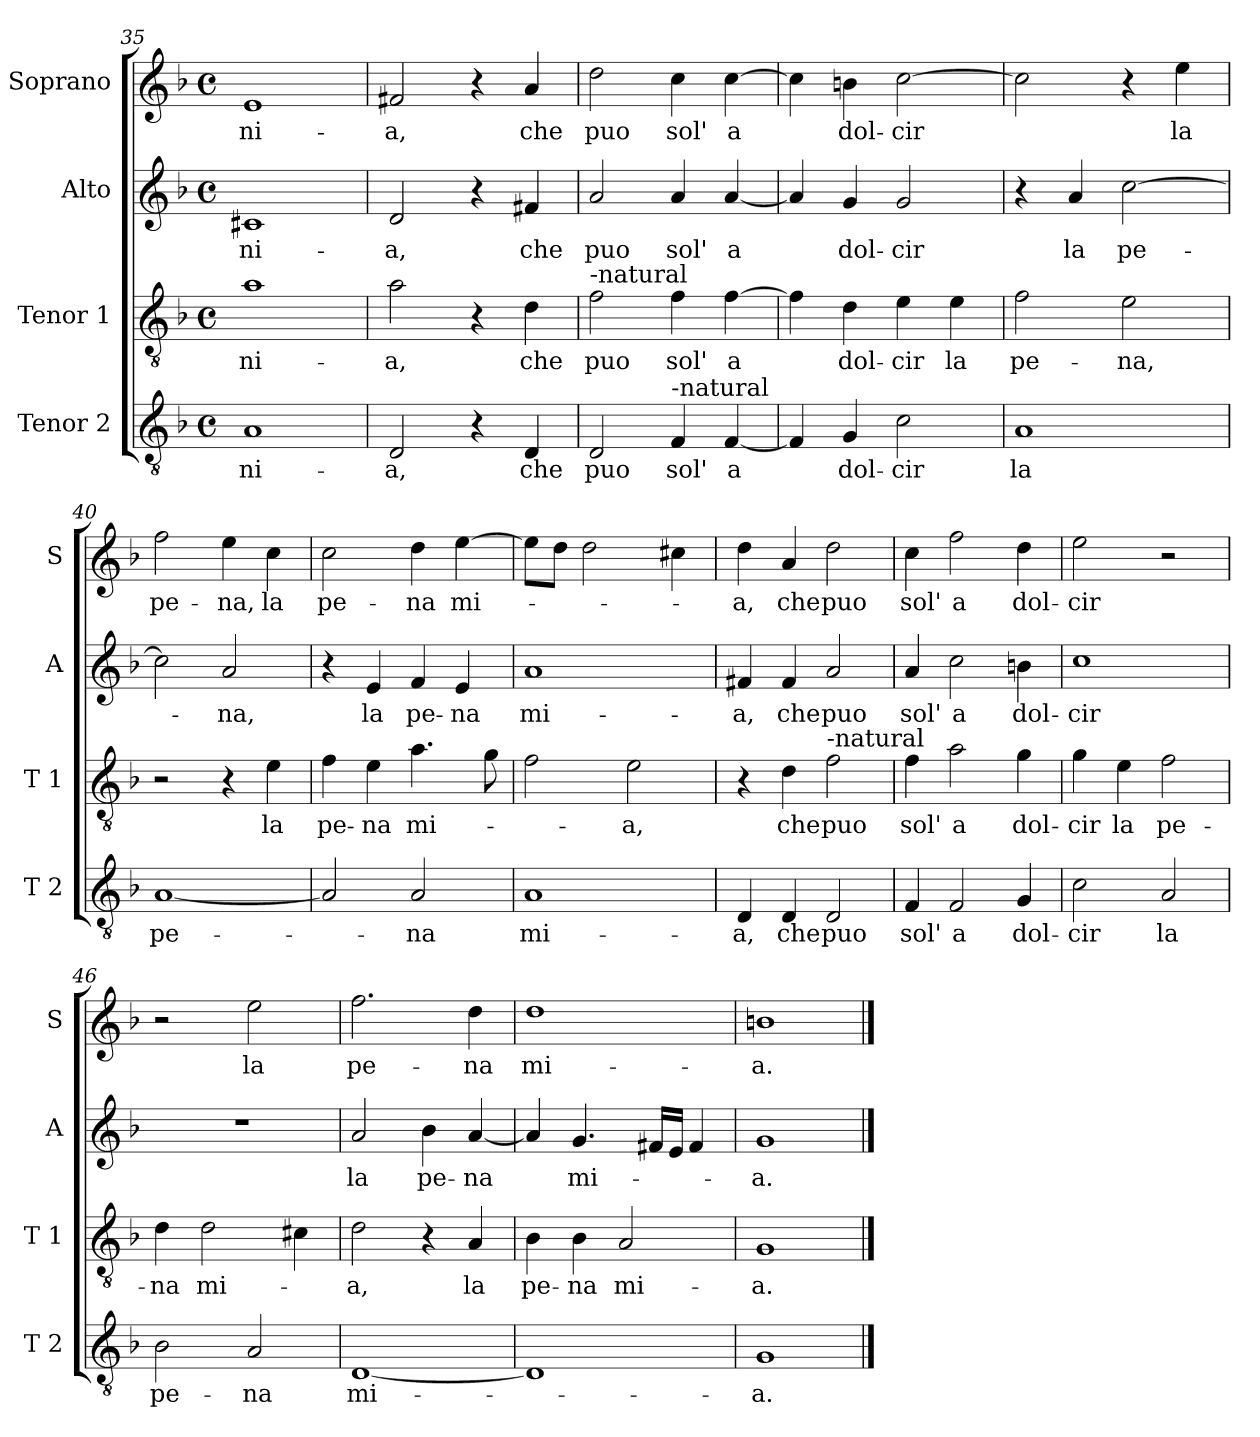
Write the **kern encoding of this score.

**kern	**text	**kern	**text	**kern	**text	**kern	**text
*part4	*part4	*part3	*part3	*part2	*part2	*part1	*part1
*staff4	*staff4	*staff3	*staff3	*staff2	*staff2	*staff1	*staff1
*I"Tenor 2	*	*I"Tenor 1	*	*I"Alto	*	*I"Soprano	*
*I'T 2	*	*I'T 1	*	*I'A	*	*I'S	*
*clefGv2	*	*clefGv2	*	*clefG2	*	*clefG2	*
*k[b-]	*	*k[b-]	*	*k[b-]	*	*k[b-]	*
*F:	*	*F:	*	*F:	*	*F:	*
*M4/4	*	*M4/4	*	*M4/4	*	*M4/4	*
*met(c)	*	*met(c)	*	*met(c)	*	*met(c)	*
=35	=35	=35	=35	=35	=35	=35	=35
!	!LO:LY:b	!	!LO:LY:b	!	!LO:LY:b	!	!LO:LY:b
1A	-ni-	1a	-ni-	1c#X	-ni-	1e	-ni-
=36	=36	=36	=36	=36	=36	=36	=36
!	!LO:LY:b	!	!LO:LY:b	!	!LO:LY:b	!	!LO:LY:b
2D/	-a,	2a\	-a,	2d/	-a,	2f#X/	-a,
4r	.	4r	.	4r	.	4r	.
!	!LO:LY:b	!	!LO:LY:b	!	!LO:LY:b	!	!LO:LY:b
4D/	che	4d\	che	4f#X/	che	4a/	che
=37	=37	=37	=37	=37	=37	=37	=37
!	!	!LO:TX:a:t=-natural	!	!	!	!	!
!	!LO:LY:b	!	!LO:LY:b	!	!LO:LY:b	!	!LO:LY:b
2D/	puo	2f\	puo	2a/	puo	2dd\	puo
!LO:TX:a:t=-natural	!	!	!	!	!	!	!
!	!LO:LY:b	!	!LO:LY:b	!	!LO:LY:b	!	!LO:LY:b
4F/	sol'	4f\	sol'	4a/	sol'	4cc\	sol'
!	!LO:LY:b	!	!LO:LY:b	!	!LO:LY:b	!	!LO:LY:b
[4F/	a	[4f\	a	[4a/	a	[4cc\	a
!!LO:LB:g=z
=38	=38	=38	=38	=38	=38	=38	=38
4F/]	.	4f\]	.	4a/]	.	4cc\]	.
!	!LO:LY:b	!	!LO:LY:b	!	!LO:LY:b	!	!LO:LY:b
4G/	dol-	4d\	dol-	4g/	dol-	4bn\	dol-
!	!LO:LY:b	!	!LO:LY:b	!	!LO:LY:b	!	!LO:LY:b
2c\	-cir	4e\	-cir	2g/	-cir	[2cc\	-cir
!	!	!	!LO:LY:b	!	!	!	!
.	.	4e\	la	.	.	.	.
=39	=39	=39	=39	=39	=39	=39	=39
!	!LO:LY:b	!	!LO:LY:b	!	!	!	!
1A	la	2f\	pe-	4r	.	2cc\]	.
!	!	!	!	!	!LO:LY:b	!	!
.	.	.	.	4a/	la	.	.
!	!	!	!LO:LY:b	!	!LO:LY:b	!	!
.	.	2e\	-na,	[2cc\	pe-	4r	.
!	!	!	!	!	!	!	!LO:LY:b
.	.	.	.	.	.	4ee\	la
=40	=40	=40	=40	=40	=40	=40	=40
!	!LO:LY:b	!	!	!	!	!	!LO:LY:b
[1A	pe-	2r	.	2cc\]	.	2ff\	pe-
!	!	!	!	!	!LO:LY:b	!	!LO:LY:b
.	.	4r	.	2a/	-na,	4ee\	-na,
!	!	!	!LO:LY:b	!	!	!	!LO:LY:b
.	.	4e\	la	.	.	4cc\	la
=41	=41	=41	=41	=41	=41	=41	=41
!	!	!	!LO:LY:b	!	!	!	!LO:LY:b
2A/]	.	4f\	pe-	4r	.	2cc\	pe-
!	!	!	!LO:LY:b	!	!LO:LY:b	!	!
.	.	4e\	-na	4e/	la	.	.
!	!LO:LY:b	!	!LO:LY:b	!	!LO:LY:b	!	!LO:LY:b
2A/	-na	4.a\	mi-	4f/	pe-	4dd\	-na
!	!	!	!	!	!LO:LY:b	!	!LO:LY:b
.	.	.	.	4e/	-na	[4ee\	mi-
.	.	8g\	.	.	.	.	.
=42	=42	=42	=42	=42	=42	=42	=42
!	!LO:LY:b	!	!	!	!LO:LY:b	!	!
1A	mi-	2f\	.	1a	mi-	8ee\L]	.
.	.	.	.	.	.	8dd\J	.
.	.	.	.	.	.	2dd\	.
!	!	!	!LO:LY:b	!	!	!	!
.	.	2e\	-a,	.	.	.	.
.	.	.	.	.	.	4cc#X\	.
=43	=43	=43	=43	=43	=43	=43	=43
!	!LO:LY:b	!	!	!	!LO:LY:b	!	!LO:LY:b
4D/	-a,	4r	.	4f#X/	-a,	4dd\	-a,
!	!LO:LY:b	!	!LO:LY:b	!	!LO:LY:b	!	!LO:LY:b
4D/	che	4d\	che	4f#/	che	4a/	che
!	!	!LO:TX:a:t=-natural	!	!	!	!	!
!	!LO:LY:b	!	!LO:LY:b	!	!LO:LY:b	!	!LO:LY:b
2D/	puo	2f\	puo	2a/	puo	2dd\	puo
!!LO:LB:g=z
=44	=44	=44	=44	=44	=44	=44	=44
!	!LO:LY:b	!	!LO:LY:b	!	!LO:LY:b	!	!LO:LY:b
4F/	sol'	4f\	sol'	4a/	sol'	4cc\	sol'
!	!LO:LY:b	!	!LO:LY:b	!	!LO:LY:b	!	!LO:LY:b
2F/	a	2a\	a	2cc\	a	2ff\	a
!	!LO:LY:b	!	!LO:LY:b	!	!LO:LY:b	!	!LO:LY:b
4G/	dol-	4g\	dol-	4bn\	dol-	4dd\	dol-
=45	=45	=45	=45	=45	=45	=45	=45
!	!LO:LY:b	!	!LO:LY:b	!	!LO:LY:b	!	!LO:LY:b
2c\	-cir	4g\	-cir	1cc	-cir	2ee\	-cir
!	!	!	!LO:LY:b	!	!	!	!
.	.	4e\	la	.	.	.	.
!	!LO:LY:b	!	!LO:LY:b	!	!	!	!
2A/	la	2f\	pe-	.	.	2r	.
=46	=46	=46	=46	=46	=46	=46	=46
!	!LO:LY:b	!	!LO:LY:b	!	!	!	!
2B-\	pe-	4d\	-na	1r	.	2r	.
!	!	!	!LO:LY:b	!	!	!	!
.	.	2d\	mi-	.	.	.	.
!	!LO:LY:b	!	!	!	!	!	!LO:LY:b
2A/	-na	.	.	.	.	2ee\	la
.	.	4c#X\	.	.	.	.	.
=47	=47	=47	=47	=47	=47	=47	=47
!	!LO:LY:b	!	!LO:LY:b	!	!LO:LY:b	!	!LO:LY:b
[1D	mi-	2d\	-a,	2a/	la	2.ff\	pe-
!	!	!	!	!	!LO:LY:b	!	!
.	.	4r	.	4b-\	pe-	.	.
!	!	!	!LO:LY:b	!	!LO:LY:b	!	!LO:LY:b
.	.	4A/	la	[4a/	-na	4dd\	-na
=48	=48	=48	=48	=48	=48	=48	=48
!	!	!	!LO:LY:b	!	!	!	!LO:LY:b
1D]	.	4B-\	pe-	4a/]	.	1dd	mi-
!	!	!	!LO:LY:b	!	!LO:LY:b	!	!
.	.	4B-\	-na	4.g/	mi-	.	.
!	!	!	!LO:LY:b	!	!	!	!
.	.	2A/	mi-	.	.	.	.
.	.	.	.	16f#X/LL	.	.	.
.	.	.	.	16e/JJ	.	.	.
.	.	.	.	4f#/	.	.	.
=49	=49	=49	=49	=49	=49	=49	=49
!	!LO:LY:b	!	!LO:LY:b	!	!LO:LY:b	!	!LO:LY:b
1G	-a.	1G	-a.	1g	-a.	1bn	-a.
==	==	==	==	==	==	==	==
*-	*-	*-	*-	*-	*-	*-	*-
